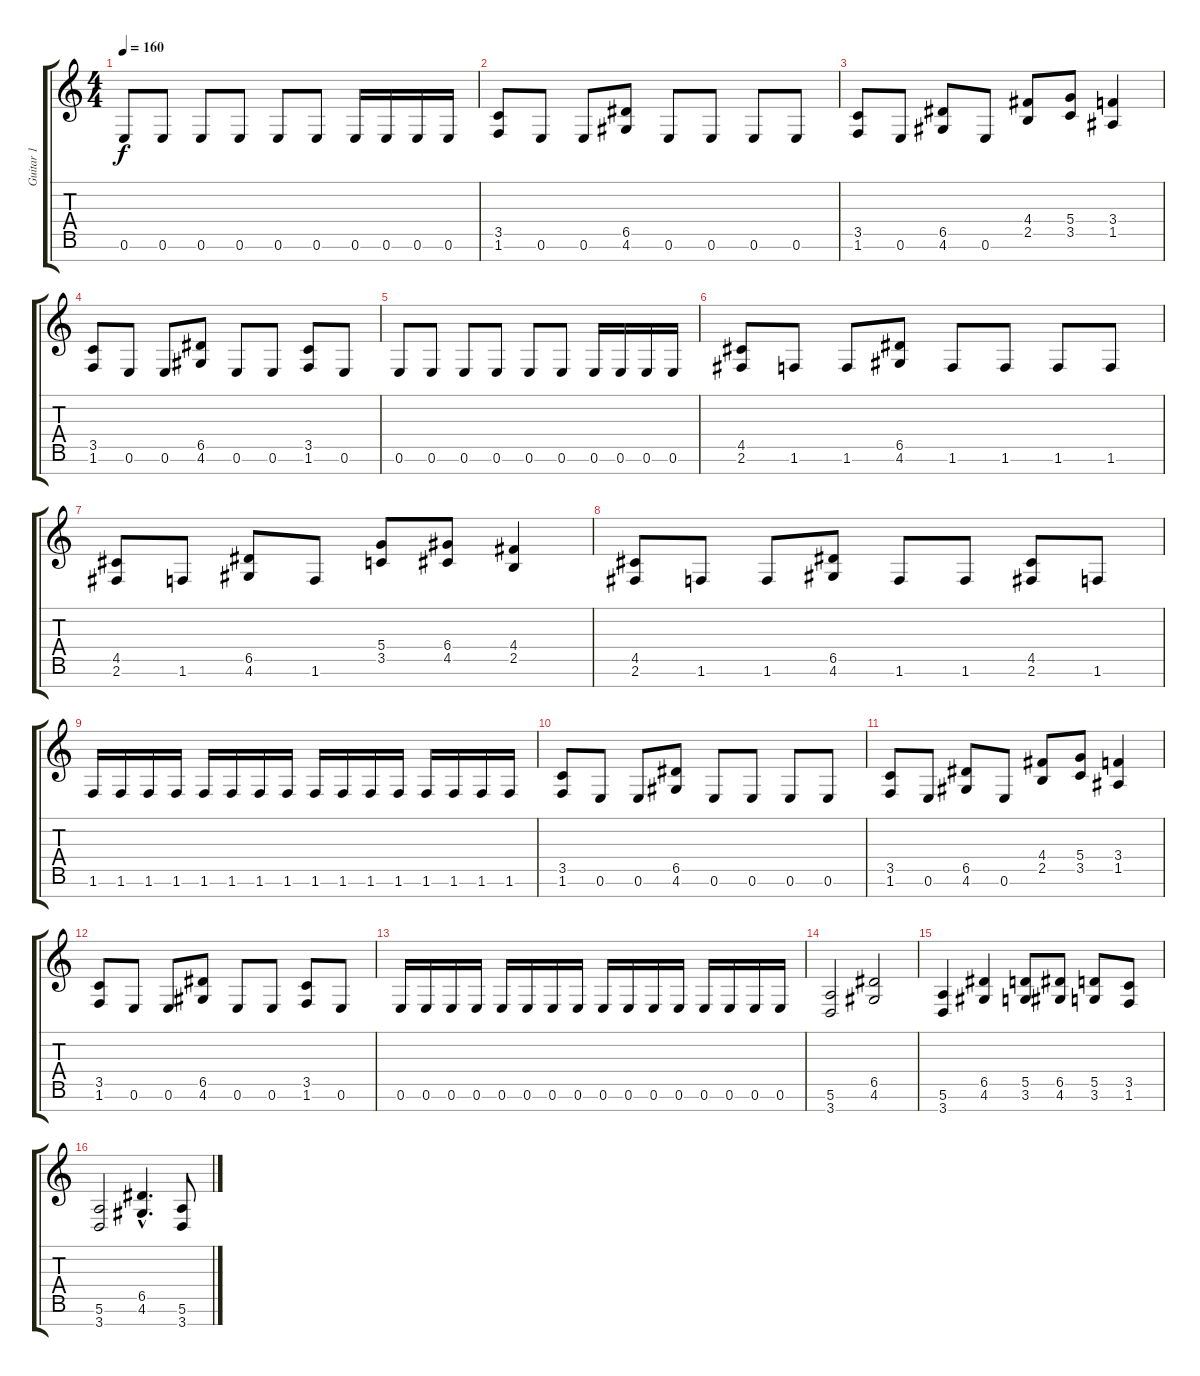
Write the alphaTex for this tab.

\track ("Guitar 1" "Guitar 1") {instrument distortionguitar}
\staff {score tabs}
\tuning (E4 B3 G3 D3 A2 E2 B1) {hide}
\ts (4 4)
\tempo 160
\clef g2
\ks c
0.6.8{dy f} 0.6.8 0.6.8 0.6.8 0.6.8 0.6.8 0.6.16 0.6.16 0.6.16 0.6.16 |
(3.5 1.6).8 0.6.8 0.6.8 (6.5 4.6).8 0.6.8 0.6.8 0.6.8 0.6.8 |
(3.5 1.6).8 0.6.8 (6.5 4.6).8 0.6.8 (4.4 2.5).8 (5.4 3.5).8 (3.4 1.5).4 |
(3.5 1.6).8 0.6.8 0.6.8 (6.5 4.6).8 0.6.8 0.6.8 (3.5 1.6).8 0.6.8 |
0.6.8 0.6.8 0.6.8 0.6.8 0.6.8 0.6.8 0.6.16 0.6.16 0.6.16 0.6.16 |
(4.5 2.6).8 1.6.8 1.6.8 (6.5 4.6).8 1.6.8 1.6.8 1.6.8 1.6.8 |
(4.5 2.6).8 1.6.8 (6.5 4.6).8 1.6.8 (5.4 3.5).8 (6.4 4.5).8 (4.4 2.5).4 |
(4.5 2.6).8 1.6.8 1.6.8 (6.5 4.6).8 1.6.8 1.6.8 (4.5 2.6).8 1.6.8 |
1.6.16 1.6.16 1.6.16 1.6.16 1.6.16 1.6.16 1.6.16 1.6.16 1.6.16 1.6.16 1.6.16 1.6.16 1.6.16 1.6.16 1.6.16 1.6.16 |
(3.5 1.6).8 0.6.8 0.6.8 (6.5 4.6).8 0.6.8 0.6.8 0.6.8 0.6.8 |
(3.5 1.6).8 0.6.8 (6.5 4.6).8 0.6.8 (4.4 2.5).8 (5.4 3.5).8 (3.4 1.5).4 |
(3.5 1.6).8 0.6.8 0.6.8 (6.5 4.6).8 0.6.8 0.6.8 (3.5 1.6).8 0.6.8 |
0.6.16 0.6.16 0.6.16 0.6.16 0.6.16 0.6.16 0.6.16 0.6.16 0.6.16 0.6.16 0.6.16 0.6.16 0.6.16 0.6.16 0.6.16 0.6.16 |
(5.6 3.7).2 (6.5 4.6).2 |
(5.6 3.7).4 (6.5 4.6).4 (5.5 3.6).8 (6.5 4.6).8 (5.5 3.6).8 (3.5 1.6).8 |
(5.6 3.7).2 (6.5{hac} 4.6{hac}).4{d} (5.6 3.7).8
